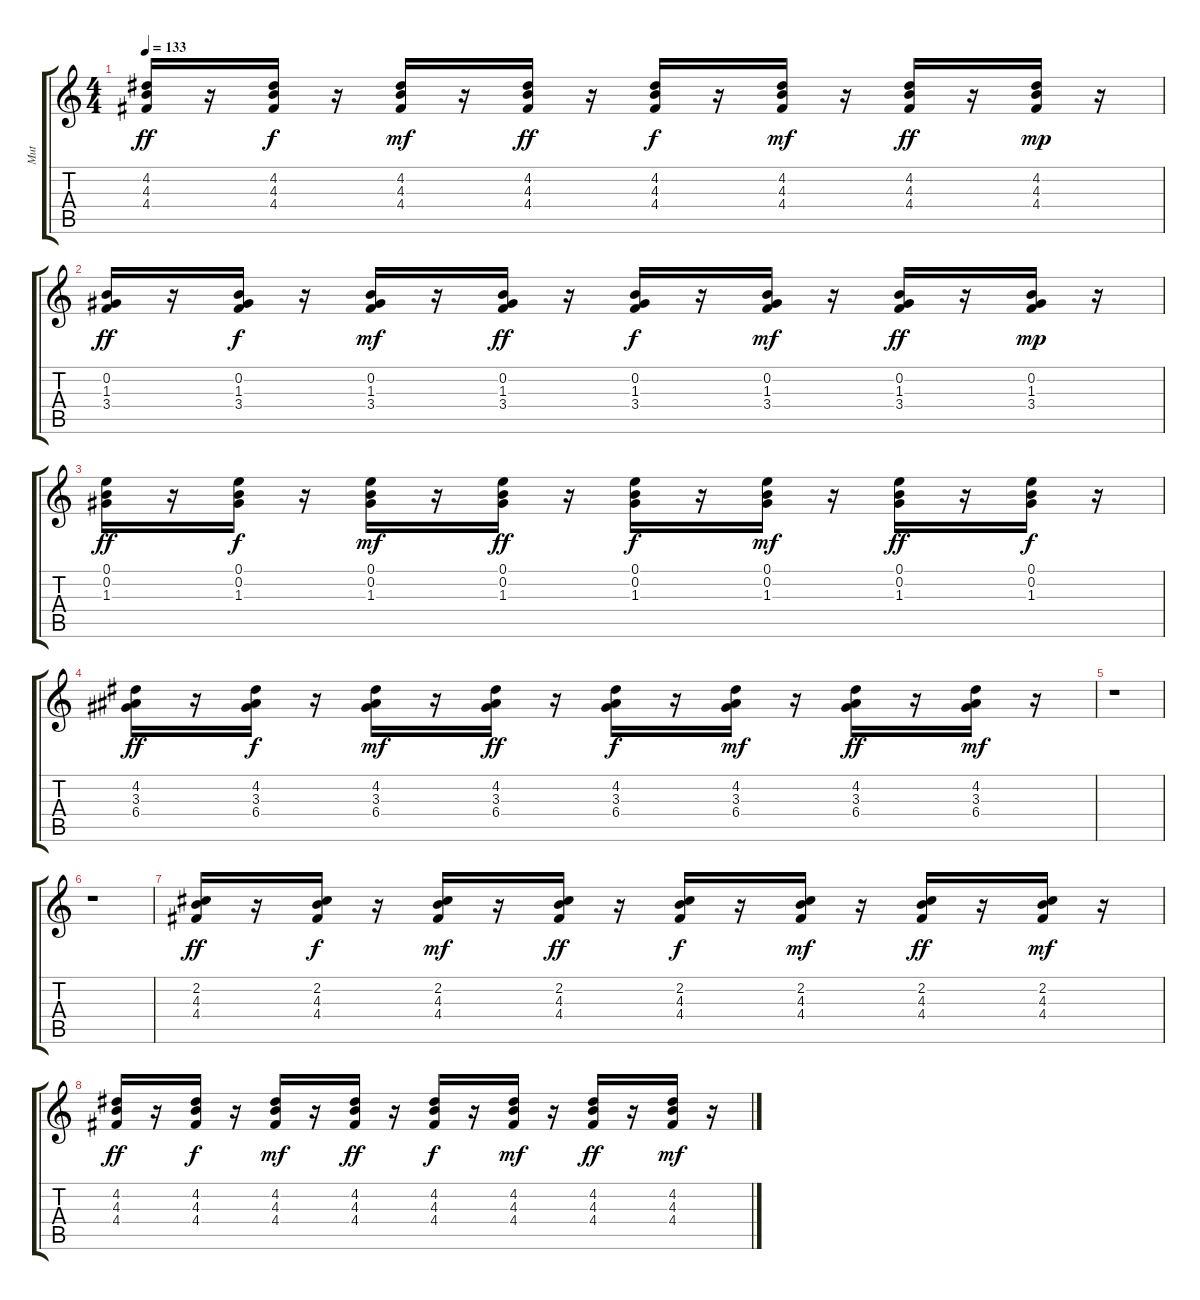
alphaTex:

\track ("Mut" "Mut") {instrument electricguitarmuted}
\staff {score tabs}
\tuning (E4 B3 G3 D3 A2 E2) {hide}
\ts (4 4)
\tempo 133
\clef g2
\ks c
(4.2 4.3 4.4).16{dy ff} r.16 (4.2 4.3 4.4).16{dy f} r.16 (4.2 4.3 4.4).16{dy mf} r.16 (4.2 4.3 4.4).16{dy ff} r.16 (4.2 4.3 4.4).16{dy f} r.16 (4.2 4.3 4.4).16{dy mf} r.16 (4.2 4.3 4.4).16{dy ff} r.16 (4.2 4.3 4.4).16{dy mp} r.16 |
(0.2 1.3 3.4).16{dy ff} r.16 (0.2 1.3 3.4).16{dy f} r.16 (0.2 1.3 3.4).16{dy mf} r.16 (0.2 1.3 3.4).16{dy ff} r.16 (0.2 1.3 3.4).16{dy f} r.16 (0.2 1.3 3.4).16{dy mf} r.16 (0.2 1.3 3.4).16{dy ff} r.16 (0.2 1.3 3.4).16{dy mp} r.16 |
(0.1 0.2 1.3).16{dy ff} r.16 (0.1 0.2 1.3).16{dy f} r.16 (0.1 0.2 1.3).16{dy mf} r.16 (0.1 0.2 1.3).16{dy ff} r.16 (0.1 0.2 1.3).16{dy f} r.16 (0.1 0.2 1.3).16{dy mf} r.16 (0.1 0.2 1.3).16{dy ff} r.16 (0.1 0.2 1.3).16{dy f} r.16 |
(4.2 3.3 6.4).16{dy ff} r.16 (4.2 3.3 6.4).16{dy f} r.16 (4.2 3.3 6.4).16{dy mf} r.16 (4.2 3.3 6.4).16{dy ff} r.16 (4.2 3.3 6.4).16{dy f} r.16 (4.2 3.3 6.4).16{dy mf} r.16 (4.2 3.3 6.4).16{dy ff} r.16 (4.2 3.3 6.4).16{dy mf} r.16 |
r.1 |
r.1 |
(2.2 4.3 4.4).16{dy ff volume 16 balance 6 instrument electricguitarmuted} r.16 (2.2 4.3 4.4).16{dy f} r.16 (2.2 4.3 4.4).16{dy mf} r.16 (2.2 4.3 4.4).16{dy ff} r.16 (2.2 4.3 4.4).16{dy f} r.16 (2.2 4.3 4.4).16{dy mf} r.16 (2.2 4.3 4.4).16{dy ff} r.16 (2.2 4.3 4.4).16{dy mf} r.16 |
(4.2 4.3 4.4).16{dy ff} r.16 (4.2 4.3 4.4).16{dy f} r.16 (4.2 4.3 4.4).16{dy mf} r.16 (4.2 4.3 4.4).16{dy ff} r.16 (4.2 4.3 4.4).16{dy f} r.16 (4.2 4.3 4.4).16{dy mf} r.16 (4.2 4.3 4.4).16{dy ff} r.16 (4.2 4.3 4.4).16{dy mf} r.16
